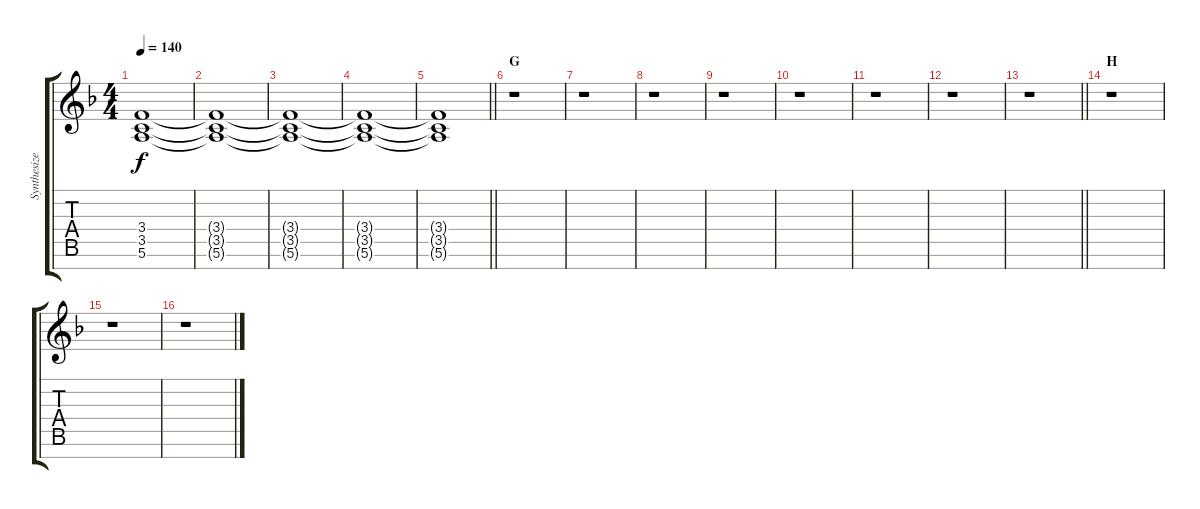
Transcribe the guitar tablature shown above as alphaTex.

\track ("Synthesizer I" "Synthesize") {instrument pad2warm}
\staff {score tabs}
\tuning (E5 B4 G4 D4 A3 E3 B2) {hide}
\ts (4 4)
\tempo 140
\clef g2
\ks f
(3.4{t} 3.5{t} 5.6{t}).1{dy f} |
(3.4{t} 3.5{t} 5.6{t}).1 |
(3.4{t} 3.5{t} 5.6{t}).1 |
(3.4{t} 3.5{t} 5.6{t}).1 |
\barLineRight lightlight
(3.4{t} 3.5{t} 5.6{t}).1 |
\section ("" "G")
r.1 |
r.1 |
r.1 |
r.1 |
r.1 |
r.1 |
r.1 |
\barLineRight lightlight
r.1 |
\section ("" "H")
r.1 |
r.1 |
r.1
